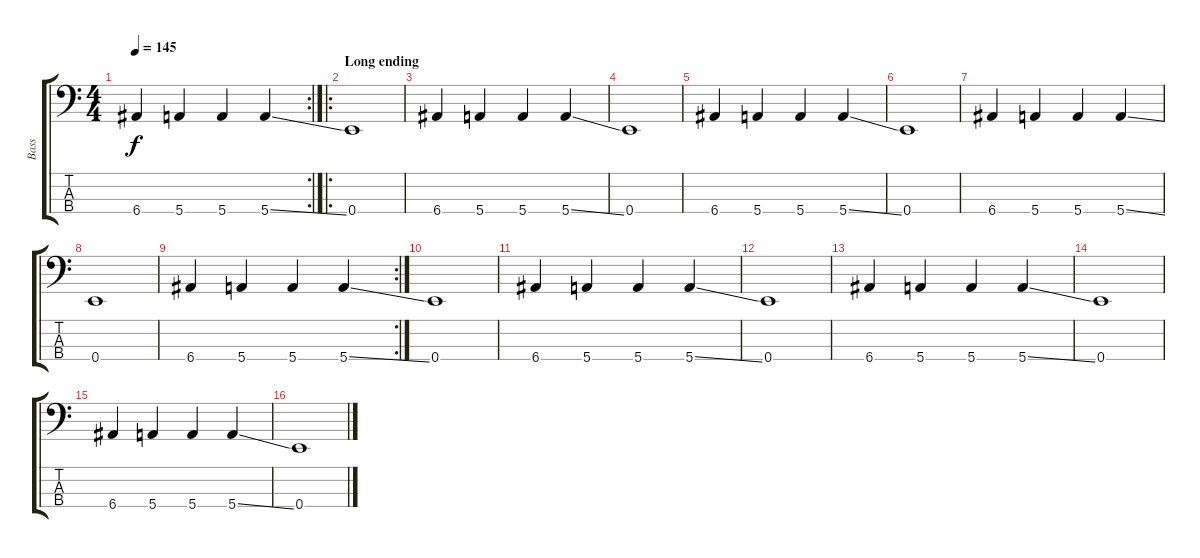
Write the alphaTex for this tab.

\track ("Bass" "Bass") {instrument electricbasspick}
\staff {score tabs}
\tuning (G2 D2 A1 E1) {hide}
\rc 2
\ts (4 4)
\tempo 145
\clef f4
\ks c
6.4.4{dy f} 5.4.4 5.4.4 5.4{ss}.4 |
\ro
\section ("" "Long ending")
0.4.1 |
6.4.4 5.4.4 5.4.4 5.4{ss}.4 |
0.4.1 |
6.4.4 5.4.4 5.4.4 5.4{ss}.4 |
0.4.1 |
6.4.4 5.4.4 5.4.4 5.4{ss}.4 |
0.4.1 |
\rc 2
6.4.4 5.4.4 5.4.4 5.4{ss}.4 |
0.4.1 |
6.4.4 5.4.4 5.4.4 5.4{ss}.4 |
0.4.1 |
6.4.4 5.4.4 5.4.4 5.4{ss}.4 |
0.4.1 |
6.4.4 5.4.4 5.4.4 5.4{ss}.4 |
0.4.1
